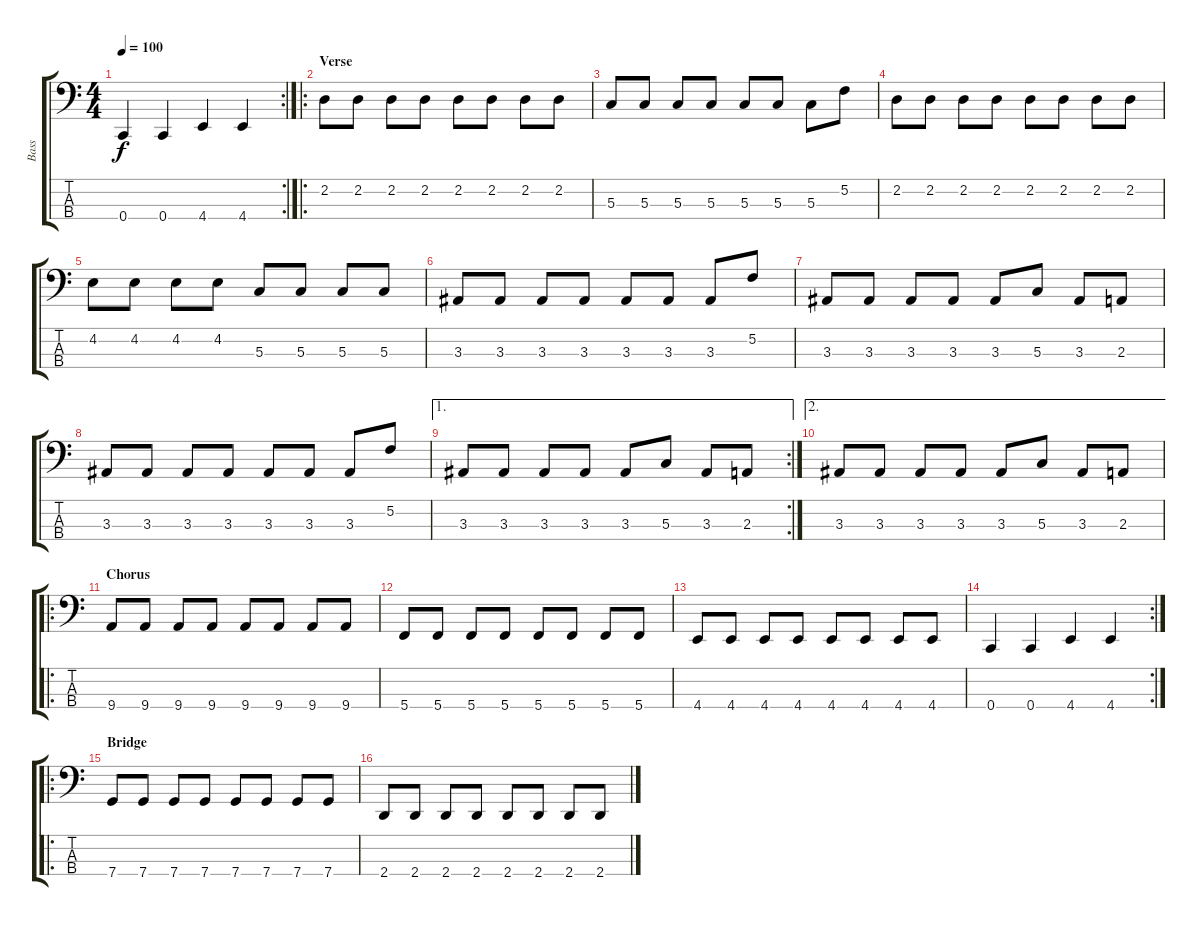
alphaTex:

\track ("Bass" "Bass") {instrument electricbasspick}
\staff {score tabs}
\tuning (F2 C2 G1 C1) {hide}
\rc 2
\ts (4 4)
\tempo 100
\clef f4
\ks c
0.4.4{dy f} 0.4.4 4.4.4 4.4.4 |
\ro
\section ("" "Verse")
2.2.8 2.2.8 2.2.8 2.2.8 2.2.8 2.2.8 2.2.8 2.2.8 |
5.3.8 5.3.8 5.3.8 5.3.8 5.3.8 5.3.8 5.3.8 5.2.8 |
2.2.8 2.2.8 2.2.8 2.2.8 2.2.8 2.2.8 2.2.8 2.2.8 |
4.2.8 4.2.8 4.2.8 4.2.8 5.3.8 5.3.8 5.3.8 5.3.8 |
3.3.8 3.3.8 3.3.8 3.3.8 3.3.8 3.3.8 3.3.8 5.2.8 |
3.3.8 3.3.8 3.3.8 3.3.8 3.3.8 5.3.8 3.3.8 2.3.8 |
3.3.8 3.3.8 3.3.8 3.3.8 3.3.8 3.3.8 3.3.8 5.2.8 |
\ae 1
\rc 2
3.3.8 3.3.8 3.3.8 3.3.8 3.3.8 5.3.8 3.3.8 2.3.8 |
\ae 2
3.3.8 3.3.8 3.3.8 3.3.8 3.3.8 5.3.8 3.3.8 2.3.8 |
\ro
\section ("" "Chorus")
9.4.8 9.4.8 9.4.8 9.4.8 9.4.8 9.4.8 9.4.8 9.4.8 |
5.4.8 5.4.8 5.4.8 5.4.8 5.4.8 5.4.8 5.4.8 5.4.8 |
4.4.8 4.4.8 4.4.8 4.4.8 4.4.8 4.4.8 4.4.8 4.4.8 |
\rc 2
0.4.4 0.4.4 4.4.4 4.4.4 |
\ro
\section ("" "Bridge")
7.4.8 7.4.8 7.4.8 7.4.8 7.4.8 7.4.8 7.4.8 7.4.8 |
2.4.8 2.4.8 2.4.8 2.4.8 2.4.8 2.4.8 2.4.8 2.4.8
